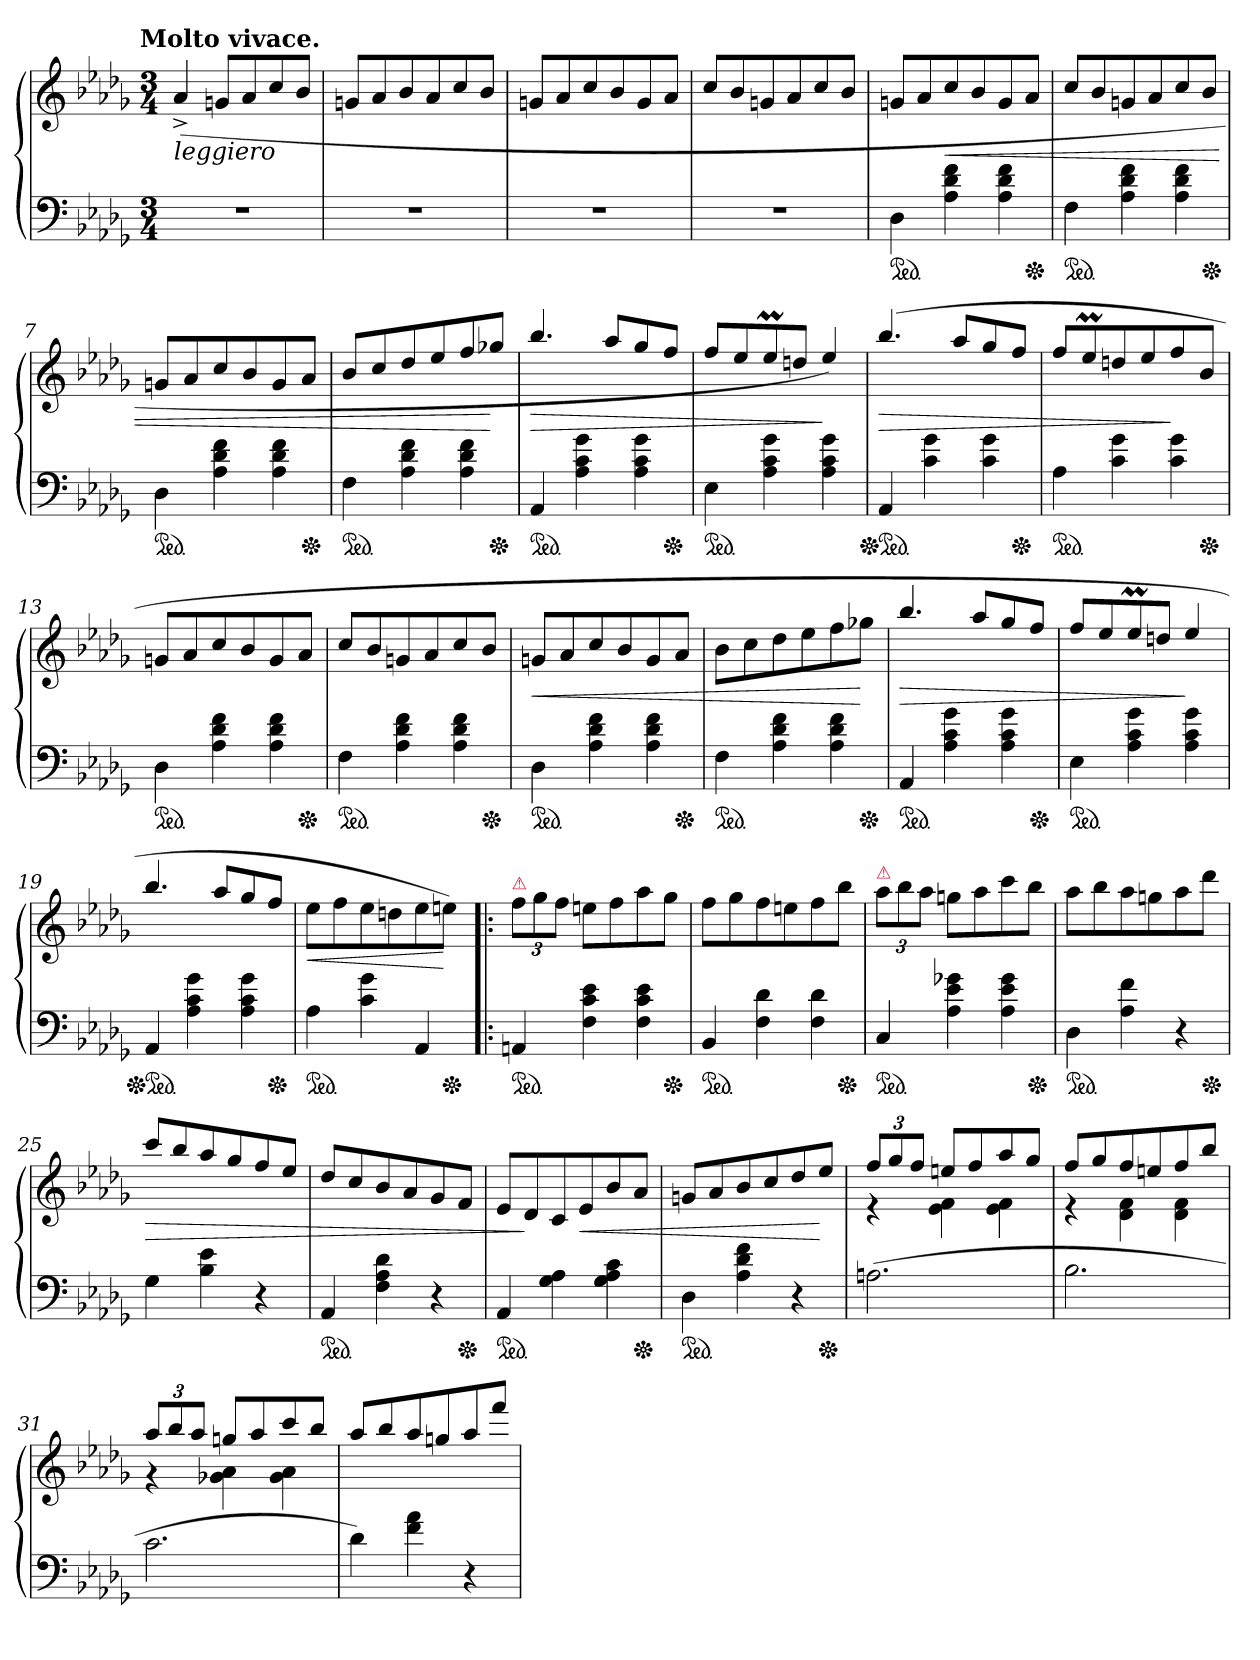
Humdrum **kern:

**kern	**kern	**dynam
*part2	*part1	*part1
*staff2	*staff1	*staff1
*clefF4	*clefG2	*
*k[b-e-a-d-g-]	*k[b-e-a-d-g-]	*
*D-:	*D-:	*
!!LO:TX:omd:t=Molto vivace.
*M3/4	*M3/4	*
=1	=1	=1
!	!LO:TX:b:i:t=leggiero	!
2.rF	(>4a-^<	.
.	8gnL	.
.	8a-	.
.	8cc	.
.	8b-J	.
=2	=2	=2
2.rF	8gnL	.
.	8a-	.
.	8b-	.
.	8a-	.
.	8cc	.
.	8b-J	.
=3	=3	=3
2.rF	8gnL	.
.	8a-	.
.	8cc	.
.	8b-	.
.	8g	.
.	8a-J	.
=4	=4	=4
2.rF	8ccL	.
.	8b-	.
.	8gn	.
.	8a-	.
.	8cc	.
.	8b-J	.
=5	=5	=5
*ped	*	*
*^	*	*
4D-	2ryy	8gnL	.
.	.	8a-	.
!	!	!	!LO:HP:b
4A- 4d- 4f	.	8cc	<
.	.	8b-	.
4A- 4d- 4f	8ryy	8g	.
*Xped	*	*	*
.	8ryy	8a-J	.
=6	=6	=6	=6
*ped	*	*	*
4F	2ryy	8ccL	.
.	.	8b-	.
4A- 4d- 4f	.	8gn	.
.	.	8a-	.
4A- 4d- 4f	8ryy	8cc	.
*Xped	*	*	*
.	8ryy	8b-J	.
=7	=7	=7	=7
*ped	*	*	*
4D-	2ryy	8gnL	.
.	.	8a-	.
4A- 4d- 4f	.	8cc	.
.	.	8b-	.
4A- 4d- 4f	8ryy	8g	.
*Xped	*	*	*
.	8ryy	8a-J	.
=8	=8	=8	=8
*ped	*	*	*
4F	2ryy	8b-/L	.
.	.	8cc/	.
4A- 4d- 4f	.	8dd-/	.
.	.	8ee-/	.
4A- 4d- 4f	8ryy	8ff/	.
*Xped	*	*	*
.	8ryy	8gg-X/J	[
=9	=9	=9	=9
!	!	!	!LO:HP:b
*ped	*	*	*
4AA-	2ryy	4.bb-/	>
4A-\ 4c\ 4g-\	.	.	.
.	.	8aa-/L	.
4A-\ 4c\ 4g-\	8ryy	8gg-/	.
*Xped	*	*	*
.	8ryy	8ff/J	.
*v	*v	*	*
=10	=10	=10
*ped	*	*
4E-	8ff/L	.
.	8ee-/	.
4A-\ 4c\ 4g-\	8ee-M/	.
.	8ddn/J	.
4A-\ 4c\ 4g-\	4ee-/)	]
=11	=11	=11
!	!	!LO:HP:b
*^	*	*
*Xped	*	*	*
*ped	*	*	*
4AA-	2ryy	(>4.bb-/	>
4c\ 4g-\	.	.	.
.	.	8aa-/L	.
4c\ 4g-\	8ryy	8gg-/	.
*Xped	*	*	*
.	8ryy	8ff/J	.
=12	=12	=12	=12
*ped	*	*	*
4A-	2ryy	8ff/L	.
.	.	8ee-M/	.
4c\ 4g-\	.	8ddn/	.
.	.	8ee-/	.
4c\ 4g-\	8ryy	8ff/	]
*Xped	*	*	*
.	8ryy	8b-/J	.
=13	=13	=13	=13
*ped	*	*	*
4D-	2ryy	8gnL	.
.	.	8a-	.
4A- 4d- 4f	.	8cc	.
.	.	8b-	.
4A- 4d- 4f	8ryy	8g	.
*Xped	*	*	*
.	8ryy	8a-J	.
=14	=14	=14	=14
*ped	*	*	*
4F	2ryy	8ccL	.
.	.	8b-	.
4A- 4d- 4f	.	8gn	.
.	.	8a-	.
4A- 4d- 4f	8ryy	8cc	.
*Xped	*	*	*
.	8ryy	8b-J	.
=15	=15	=15	=15
!	!	!	!LO:HP:b
*ped	*	*	*
4D-	2ryy	8gnL	<
.	.	8a-	.
4A- 4d- 4f	.	8cc	.
.	.	8b-	.
4A- 4d- 4f	8ryy	8g	.
*Xped	*	*	*
.	8ryy	8a-J	.
=16	=16	=16	=16
*ped	*	*	*
4F	2ryy	8b-\L	.
.	.	8cc	.
4A- 4d- 4f	.	8dd-	.
.	.	8ee-	.
4A- 4d- 4f	8ryy	8ff	.
*Xped	*	*	*
.	8ryy	8gg-XJ	[
=17	=17	=17	=17
!	!	!	!LO:HP:b
*ped	*	*	*
4AA-	2ryy	4.bb-/	>
4A-\ 4c\ 4g-\	.	.	.
.	.	8aa-/L	.
4A-\ 4c\ 4g-\	8ryy	8gg-/	.
*Xped	*	*	*
.	8ryy	8ff/J	.
*v	*v	*	*
=18	=18	=18
*ped	*	*
4E-	8ff/L	.
.	8ee-/	.
4A-\ 4c\ 4g-\	8ee-M/	.
.	8ddn/J	.
4A-\ 4c\ 4g-\	4ee-/	]
=19	=19	=19
*^	*	*
*Xped	*	*	*
*ped	*	*	*
4AA-	2ryy	4.bb-/	.
4A-\ 4c\ 4g-\	.	.	.
.	.	8aa-/L	.
4A-\ 4c\ 4g-\	8ryy	8gg-/	.
*Xped	*	*	*
.	8ryy	8ff/J	.
=20	=20	=20	=20
!	!	!	!LO:HP:b
*ped	*	*	*
4A-	2ryy	8ee-L	<
.	.	8ff	.
4c 4g-	.	8ee-	.
.	.	8ddn	.
4AA-	8ryy	8ee-	.
*Xped	*	*	*
.	8ryy	8eenJ)	[
=21!|:	=21!|:	=21!|:	=21!|:
!	!	!LO:TX:a:color=crimson:t=⚠	!
*ped	*	*	*
4AAn	2ryy	12ffL	.
.	.	12gg-	.
.	.	12ffJ	.
4F 4c 4e-	.	8eenL	.
.	.	8ff	.
4F 4c 4e-	8ryy	8aa-	.
*Xped	*	*	*
.	8ryy	8gg-J	.
=22	=22	=22	=22
*ped	*	*	*
4BB-	2ryy	8ffL	.
.	.	8gg-	.
4F 4d-	.	8ff	.
.	.	8een	.
4F 4d-	8ryy	8ff	.
*Xped	*	*	*
.	8ryy	8bb-J	.
=23	=23	=23	=23
!	!	!LO:TX:a:color=crimson:t=⚠	!
*ped	*	*	*
4C	2ryy	12aa-L	.
.	.	12bb-	.
.	.	12aa-J	.
4A- 4e- 4g-X	.	8ggnL	.
.	.	8aa-	.
4A- 4e- 4g-	8ryy	8ccc	.
*Xped	*	*	*
.	8ryy	8bb-J	.
=24	=24	=24	=24
*ped	*	*	*
4D-	2ryy	8aa-L	.
.	.	8bb-	.
4A- 4f	.	8aa-	.
.	.	8ggn	.
4r	8ryy	8aa-	.
*Xped	*	*	*
.	8ryy	8ddd-J	.
=25	=25	=25	=25
!	!	!	!LO:HP:b
*v	*v	*	*
4G-	8ccc/L	>
.	8bb-/	.
4B-\ 4e-\	8aa-/	.
.	8gg-/	.
4r	8ff/	.
.	8ee-/J	.
=26	=26	=26
*ped	*	*
*^	*	*
4AA-	2ryy	8dd-L	.
.	.	8cc	.
4F 4A- 4d-	.	8b-	.
.	.	8a-	.
4r	8ryy	8g-	.
*Xped	*	*	*
.	8ryy	8fJ	.
=27	=27	=27	=27
*ped	*	*	*
4AA-	2ryy	8e-L	.
.	.	8d-	]
4G- 4A-	.	8c	.
!	!	!	!LO:HP:b
.	.	8e-	<
4G- 4A- 4c	8ryy	8b-	.
*Xped	*	*	*
.	8ryy	8a-J	.
=28	=28	=28	=28
*ped	*	*	*
4D-	2ryy	8gn/L	.
.	.	8a-/	.
4A- 4d- 4f	.	8b-/	.
.	.	8cc/	.
4r	8ryy	8dd-/	.
*Xped	*	*	*
.	8ryy	8ee-/J	[
*v	*v	*	*
=29	=29	=29
*	*^	*
(>2.An	12ffL	4re	.
.	12gg-	.	.
.	12ffJ	.	.
.	8eenL	4e- 4f	.
.	8ff	.	.
.	8aa-	4e- 4f	.
.	8gg-J	.	.
=30	=30	=30	=30
2.B-	8ffL	4re	.
.	8gg-	.	.
.	8ff	4d- 4f	.
.	8een	.	.
.	8ff	4d- 4f	.
.	8bb-J	.	.
=31	=31	=31	=31
2.c	12aa-L	4r	.
.	12bb-	.	.
.	12aa-J	.	.
.	8ggnL	4g-X 4a-	.
.	8aa-	.	.
.	8ccc	4g- 4a-	.
.	8bb-J	.	.
*	*v	*v	*
=32	=32	=32
4d-)	8aa-/L	.
.	8bb-/	.
4f\ 4a-\	8aa-/	.
.	8ggn/	.
4r	8aa-/	.
.	8fff/J	.
=	=	=
*-	*-	*-
